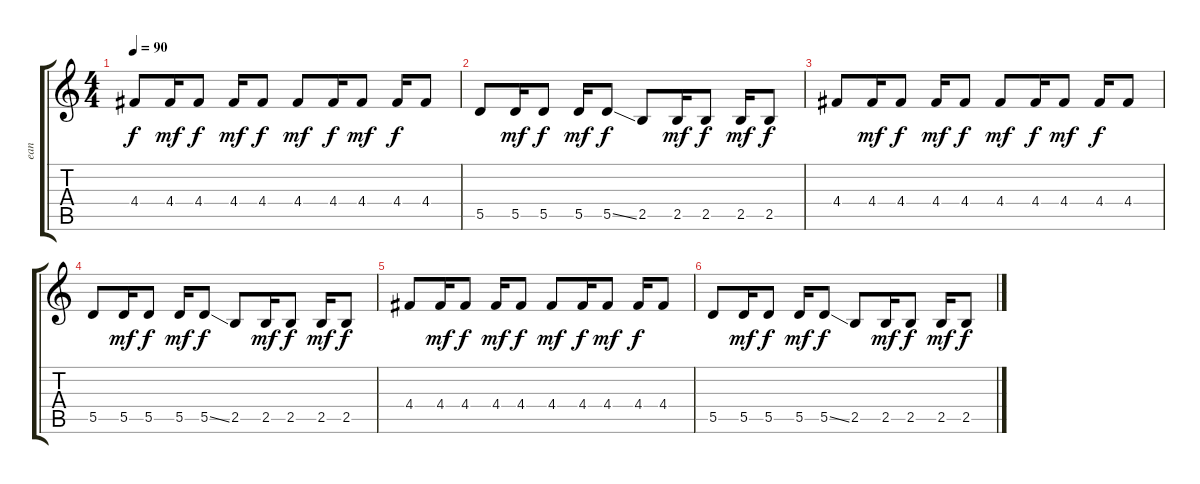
\track ("ean I" "ean") {instrument electricguitarjazz}
\staff {score tabs}
\tuning (E4 B3 G3 D3 A2 E2) {hide}
\ts (4 4)
\tempo 90
\clef g2
\ks c
4.4.8{dy f} 4.4.16{dy mf} 4.4.8{dy f} 4.4.16{dy mf} 4.4.8{dy f} 4.4.8{dy mf} 4.4.16{dy f} 4.4.8{dy mf} 4.4.16{dy f} 4.4.8 |
5.5.8 5.5.16{dy mf} 5.5.8{dy f} 5.5.16{dy mf} 5.5{ss}.8{dy f} 2.5.8 2.5.16{dy mf} 2.5.8{dy f} 2.5.16{dy mf} 2.5.8{dy f} |
4.4.8 4.4.16{dy mf} 4.4.8{dy f} 4.4.16{dy mf} 4.4.8{dy f} 4.4.8{dy mf} 4.4.16{dy f} 4.4.8{dy mf} 4.4.16{dy f} 4.4.8 |
5.5.8 5.5.16{dy mf} 5.5.8{dy f} 5.5.16{dy mf} 5.5{ss}.8{dy f} 2.5.8 2.5.16{dy mf} 2.5.8{dy f} 2.5.16{dy mf} 2.5.8{dy f} |
4.4.8 4.4.16{dy mf} 4.4.8{dy f} 4.4.16{dy mf} 4.4.8{dy f} 4.4.8{dy mf} 4.4.16{dy f} 4.4.8{dy mf} 4.4.16{dy f} 4.4.8 |
5.5.8 5.5.16{dy mf} 5.5.8{dy f} 5.5.16{dy mf} 5.5{ss}.8{dy f} 2.5.8 2.5.16{dy mf} 2.5.8{dy f} 2.5.16{dy mf} 2.5.8{dy f}
